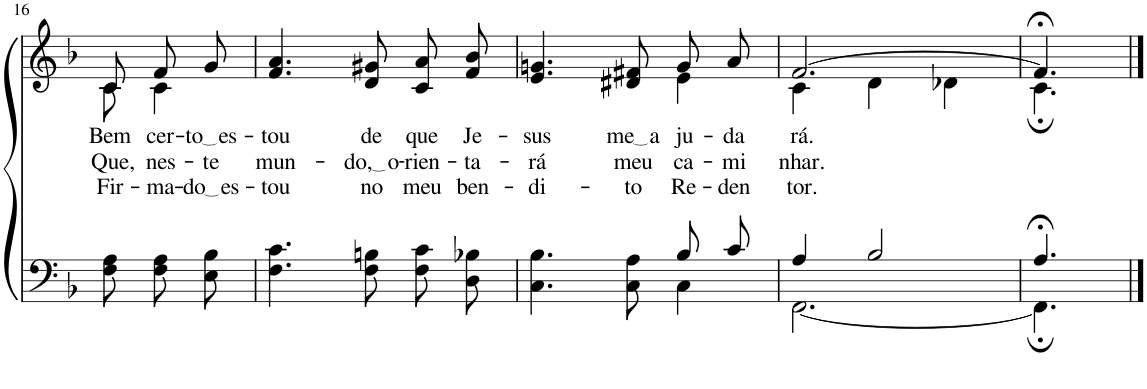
**kern	**kern	**text	**text	**text
*part2	*part1	*part1	*part1	*part1
*staff2	*staff1	*staff1	*staff1	*staff1
*I"Parte III e IV	*I"Parte I e II	*	*	*
!!LO:PB:g=z
*clefF4	*clefG2	*	*	*
*Trd-1c-2	*Trd-1c-2	*	*	*
*k[b-]	*k[b-]	*	*	*
*M3/4	*M3/4	*	*	*
=16	=16	=16	=16	=16
*	*^	*	*	*
!	!	!	!LO:LY:b	!LO:LY:b	!LO:LY:b
8F\ 8A\	8c/	8c\	Bem	Que,	-Fir-
!	!	!	!LO:LY:b	!LO:LY:b	!LO:LY:b
8F\ 8A\L	8f/L	4c\	cer-	nes-	-ma-
!	!	!	!LO:LY:b	!LO:LY:b	!LO:LY:b
8E\ 8B-\J	8g/J	.	to es	-te	do es
*	*v	*v	*	*	*
=17	=17	=17	=17	=17
!	!	!LO:LY:b	!LO:LY:b	!LO:LY:b
4.F\ 4.c\	4.f/ 4.a/	-tou	mun-	-tou
!	!	!LO:LY:b	!LO:LY:b	!LO:LY:b
8F\ 8Bn\	8d/ 8g#X/	de	do, o	no
!	!	!LO:LY:b	!LO:LY:b	!LO:LY:b
8F\ 8c\L	8c/ 8a/L	que	-rien-	meu
!	!	!LO:LY:b	!LO:LY:b	!LO:LY:b
8D\ 8B-X\J	8f/ 8b-/J	Je-	-ta-	ben-
=18	=18	=18	=18	=18
*^	*	*	*	*
!	!	!	!LO:LY:b	!LO:LY:b	!LO:LY:b
*	*	*^	*	*	*
4.ryy	4.C\ 4.B-\	4.e/ 4.gn/	2ryy	-sus	-rá	-di-
!	!	!	!	!LO:LY:b	!LO:LY:b	!LO:LY:b
8ryy	8C\ 8A\	8d#X/ 8f#X/	.	me a	meu	-to
!	!	!	!	!LO:LY:b	!LO:LY:b	!LO:LY:b
8B-/L	4C\	8g/L	4e\	ju-	ca-	Re-
!	!	!	!	!LO:LY:b	!LO:LY:b	!LO:LY:b
8c/J	.	8a/J	.	-da-	-mi-	-den-
=19	=19	=19	=19	=19	=19	=19
!	!	!	!	!LO:LY:b	!LO:LY:b	!LO:LY:b
4A/	[2.FF\	[2.f/	4c\	-rá.	-nhar.	-tor.
2B-/	.	.	4d\	.	.	.
.	.	.	4d-X\	.	.	.
=20	=20	=20	=20	=20	=20	=20
4.A;</	4.FF;\]	4.f;</]	4.c;\	.	.	.
*v	*v	*	*	*	*	*
*	*v	*v	*	*	*
==	==	==	==	==
*-	*-	*-	*-	*-
